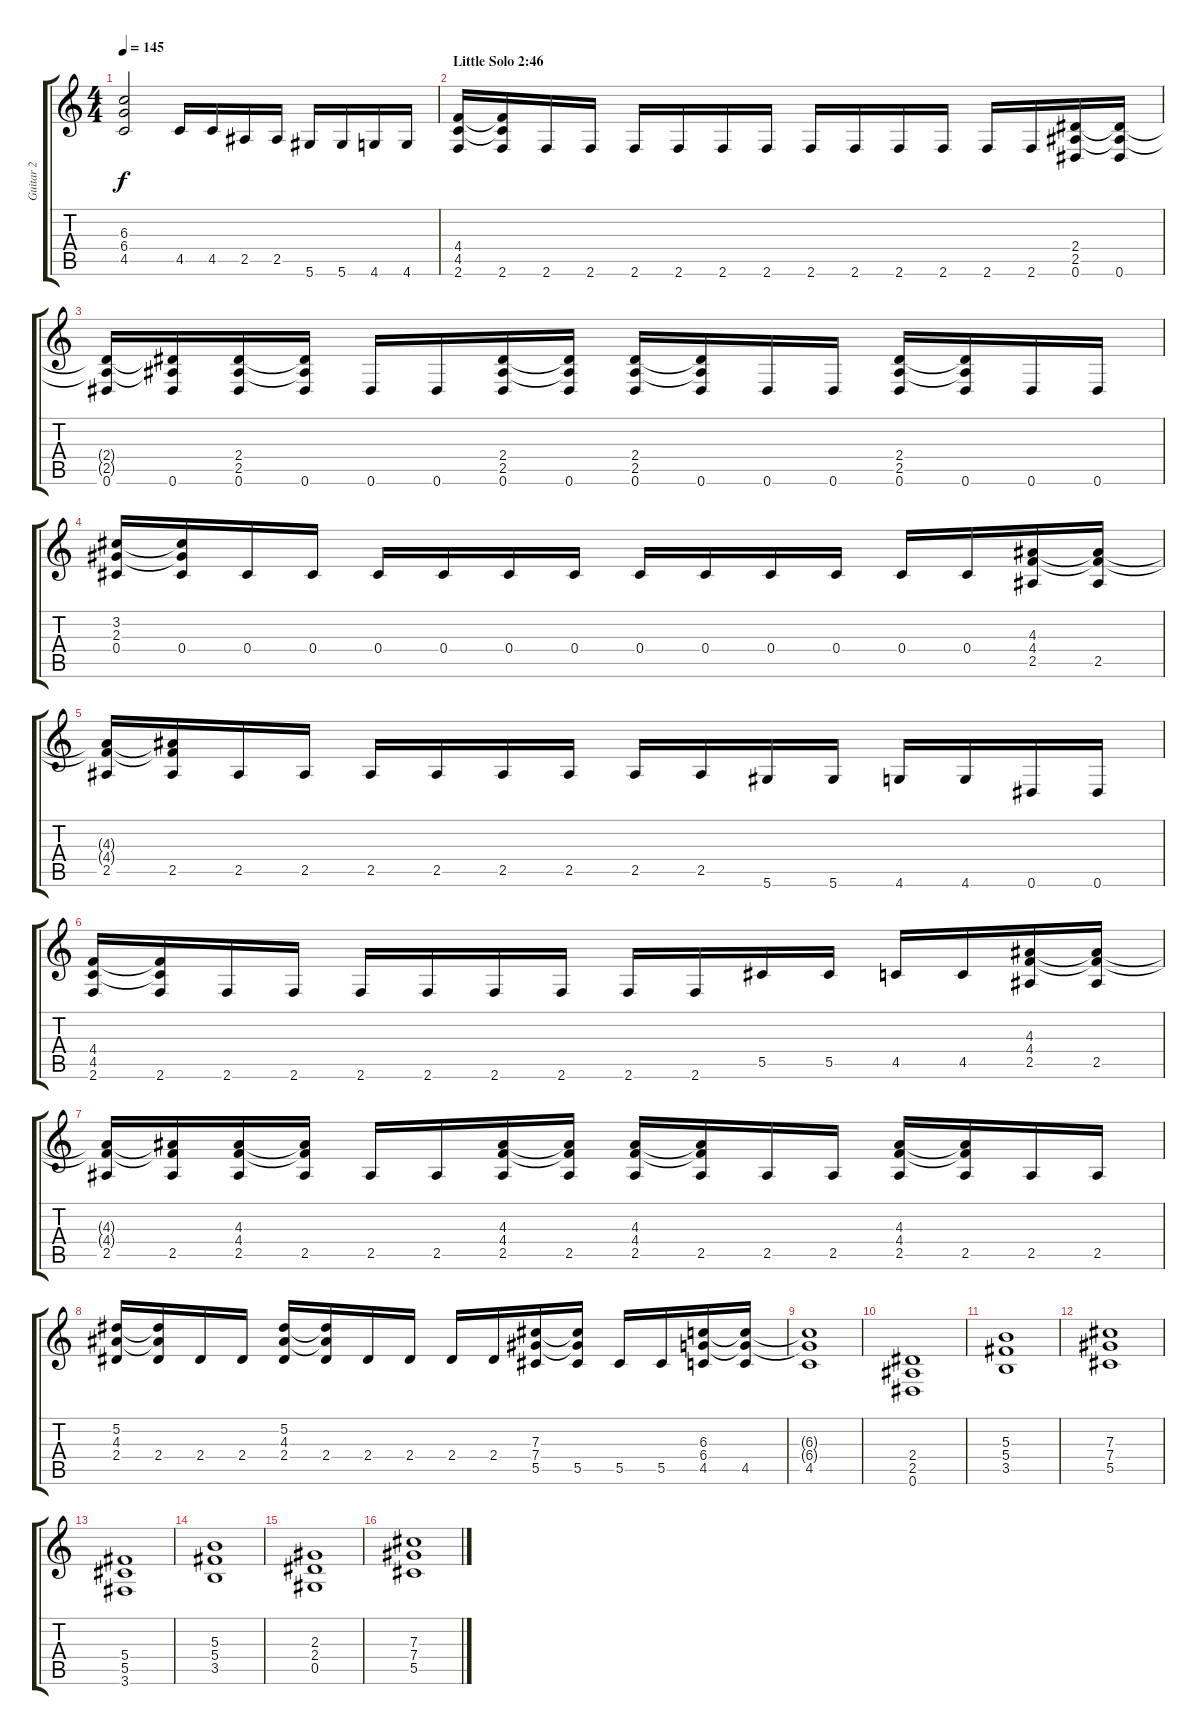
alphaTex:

\track ("Guitar 2" "Guitar 2") {instrument distortionguitar}
\staff {score tabs}
\tuning (Eb4 Bb3 Gb3 Db3 Ab2 Eb2) {hide}
\ts (4 4)
\tempo 145
\clef g2
\ks c
(6.3{t} 6.4{t} 4.5{t}).2{dy f} 4.5.16 4.5.16 2.5.16 2.5.16 5.6.16 5.6.16 4.6.16 4.6.16 |
\section ("" "Little Solo 2:46")
(4.4 4.5 2.6).16 (4.4{t} 4.5{t} 2.6).16 2.6.16 2.6.16 2.6.16 2.6.16 2.6.16 2.6.16 2.6.16 2.6.16 2.6.16 2.6.16 2.6.16 2.6.16 (2.4 2.5 0.6).16 (2.4{t} 2.5{t} 0.6).16 |
(2.4{t} 2.5{t} 0.6).16 (2.4{t} 2.5{t} 0.6).16 (2.4 2.5 0.6).16 (2.4{t} 2.5{t} 0.6).16 0.6.16 0.6.16 (2.4 2.5 0.6).16 (2.4{t} 2.5{t} 0.6).16 (2.4 2.5 0.6).16 (2.4{t} 2.5{t} 0.6).16 0.6.16 0.6.16 (2.4 2.5 0.6).16 (2.4{t} 2.5{t} 0.6).16 0.6.16 0.6.16 |
(3.2 2.3 0.4).16 (3.2{t} 2.3{t} 0.4).16 0.4.16 0.4.16 0.4.16 0.4.16 0.4.16 0.4.16 0.4.16 0.4.16 0.4.16 0.4.16 0.4.16 0.4.16 (4.3 4.4 2.5).16 (4.3{t} 4.4{t} 2.5).16 |
(4.3{t} 4.4{t} 2.5).16 (4.3{t} 4.4{t} 2.5).16 2.5.16 2.5.16 2.5.16 2.5.16 2.5.16 2.5.16 2.5.16 2.5.16 5.6.16 5.6.16 4.6.16 4.6.16 0.6.16 0.6.16 |
(4.4 4.5 2.6).16 (4.4{t} 4.5{t} 2.6).16 2.6.16 2.6.16 2.6.16 2.6.16 2.6.16 2.6.16 2.6.16 2.6.16 5.5.16 5.5.16 4.5.16 4.5.16 (4.3 4.4 2.5).16 (4.3{t} 4.4{t} 2.5).16 |
(4.3{t} 4.4{t} 2.5).16 (4.3{t} 4.4{t} 2.5).16 (4.3 4.4 2.5).16 (4.3{t} 4.4{t} 2.5).16 2.5.16 2.5.16 (4.3 4.4 2.5).16 (4.3{t} 4.4{t} 2.5).16 (4.3 4.4 2.5).16 (4.3{t} 4.4{t} 2.5).16 2.5.16 2.5.16 (4.3 4.4 2.5).16 (4.3{t} 4.4{t} 2.5).16 2.5.16 2.5.16 |
(5.2 4.3 2.4).16 (5.2{t} 4.3{t} 2.4).16 2.4.16 2.4.16 (5.2 4.3 2.4).16 (5.2{t} 4.3{t} 2.4).16 2.4.16 2.4.16 2.4.16 2.4.16 (7.3 7.4 5.5).16 (7.3{t} 7.4{t} 5.5).16 5.5.16 5.5.16 (6.3 6.4 4.5).16 (6.3{t} 6.4{t} 4.5).16 |
(6.3{t} 6.4{t} 4.5).1 |
(2.4 2.5 0.6).1 |
(5.3 5.4 3.5).1 |
(7.3 7.4 5.5).1 |
(5.4 5.5 3.6).1 |
(5.3 5.4 3.5).1 |
(2.3 2.4 0.5).1 |
(7.3 7.4 5.5).1
